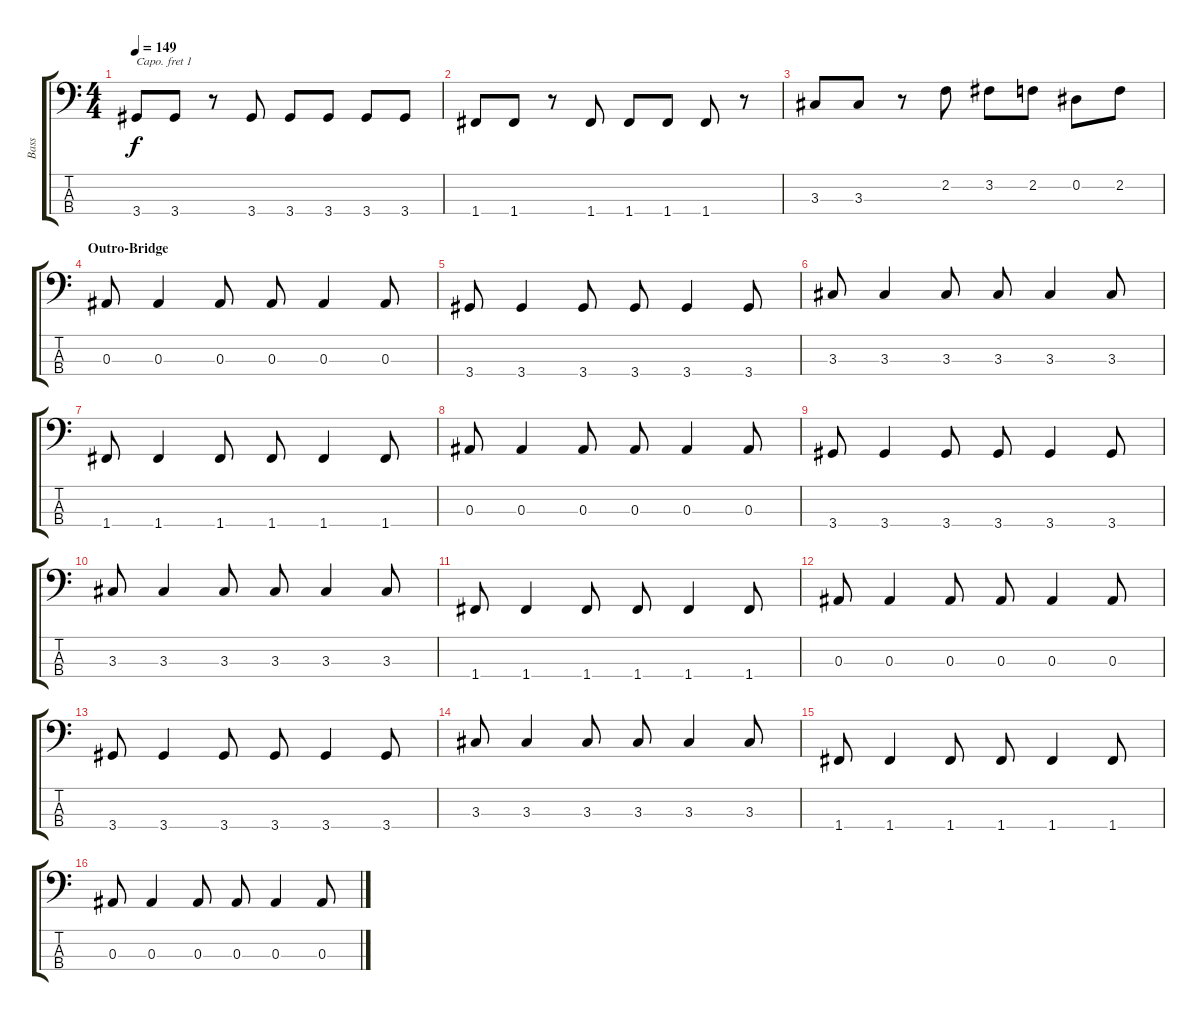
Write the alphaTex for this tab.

\track ("Bass" "Bass") {instrument electricbassfinger}
\staff {score tabs}
\capo 1
\tuning (G2 D2 A1 E1) {hide}
\ts (4 4)
\tempo 149
\clef f4
\ks c
3.4.8{dy f} 3.4.8 r.8 3.4.8 3.4.8 3.4.8 3.4.8 3.4.8 |
1.4.8 1.4.8 r.8 1.4.8 1.4.8 1.4.8 1.4.8 r.8 |
3.3.8 3.3.8 r.8 2.2.8 3.2.8 2.2.8 0.2.8 2.2.8 |
\section ("" "Outro-Bridge")
0.3.8 0.3.4 0.3.8 0.3.8 0.3.4 0.3.8 |
3.4.8 3.4.4 3.4.8 3.4.8 3.4.4 3.4.8 |
3.3.8 3.3.4 3.3.8 3.3.8 3.3.4 3.3.8 |
1.4.8 1.4.4 1.4.8 1.4.8 1.4.4 1.4.8 |
0.3.8 0.3.4 0.3.8 0.3.8 0.3.4 0.3.8 |
3.4.8 3.4.4 3.4.8 3.4.8 3.4.4 3.4.8 |
3.3.8 3.3.4 3.3.8 3.3.8 3.3.4 3.3.8 |
1.4.8 1.4.4 1.4.8 1.4.8 1.4.4 1.4.8 |
0.3.8 0.3.4 0.3.8 0.3.8 0.3.4 0.3.8 |
3.4.8 3.4.4 3.4.8 3.4.8 3.4.4 3.4.8 |
3.3.8 3.3.4 3.3.8 3.3.8 3.3.4 3.3.8 |
1.4.8 1.4.4 1.4.8 1.4.8 1.4.4 1.4.8 |
0.3.8 0.3.4 0.3.8 0.3.8 0.3.4 0.3.8
